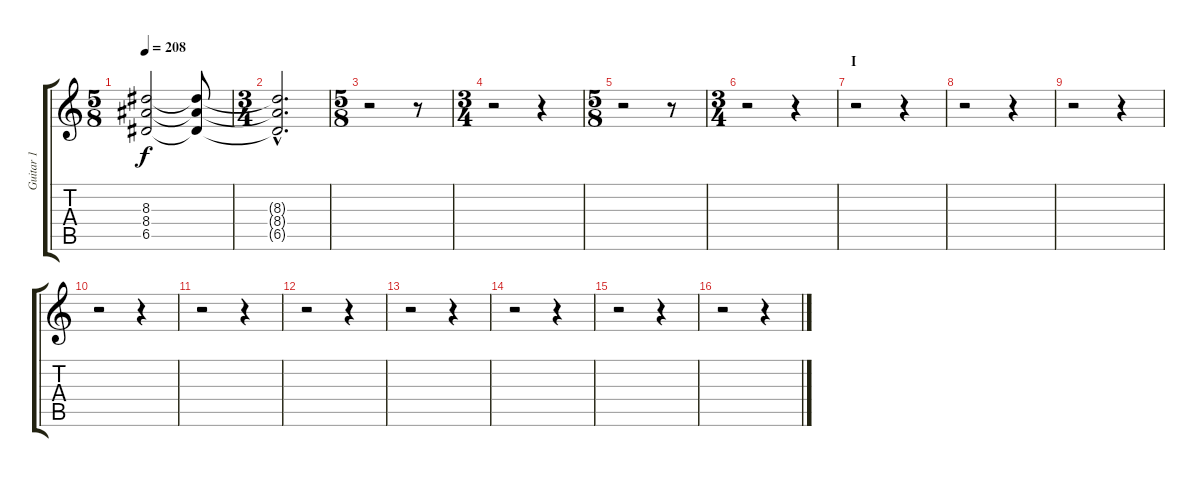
\track ("Guitar 1" "Guitar 1") {instrument electricguitarclean}
\staff {score tabs}
\tuning (E4 B3 G3 D3 A2 E2) {hide}
\ts (5 8)
\tempo 208
\clef g2
\ks c
(8.3{t} 8.4{t} 6.5{t}).2{dy f} (8.3{t} 8.4{t} 6.5{t}).8 |
\ts (3 4)
(8.3{hac t} 8.4{hac t} 6.5{hac t}).2{d} |
\ts (5 8)
r.2 r.8 |
\ts (3 4)
r.2 r.4 |
\ts (5 8)
r.2 r.8 |
\ts (3 4)
r.2 r.4 |
\section ("" "I")
r.2 r.4 |
r.2 r.4 |
r.2 r.4 |
r.2 r.4 |
r.2 r.4 |
r.2 r.4 |
r.2 r.4 |
r.2 r.4 |
r.2 r.4 |
r.2 r.4
